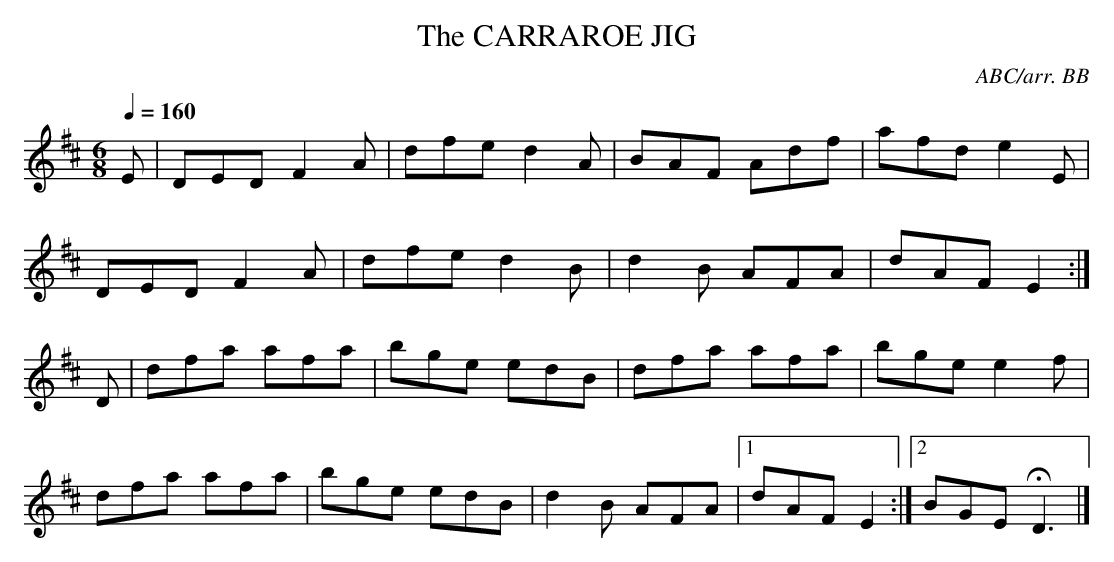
X:1
T:CARRAROE JIG, The
C:ABC/arr. BB
M:6/8
L:1/8
Q:1/4=160
K:D
E|DED F2 A|dfe d2A|BAF Adf|afd e2 E|
DED F2 A|dfe d2 B|d2 B AFA|dAF E2 :|
D|dfa afa|bge edB|dfa afa|bge e2f|
dfa afa|bge edB|d2 B AFA|1 dAF E2 :|\
[2 BGE HD3|]
